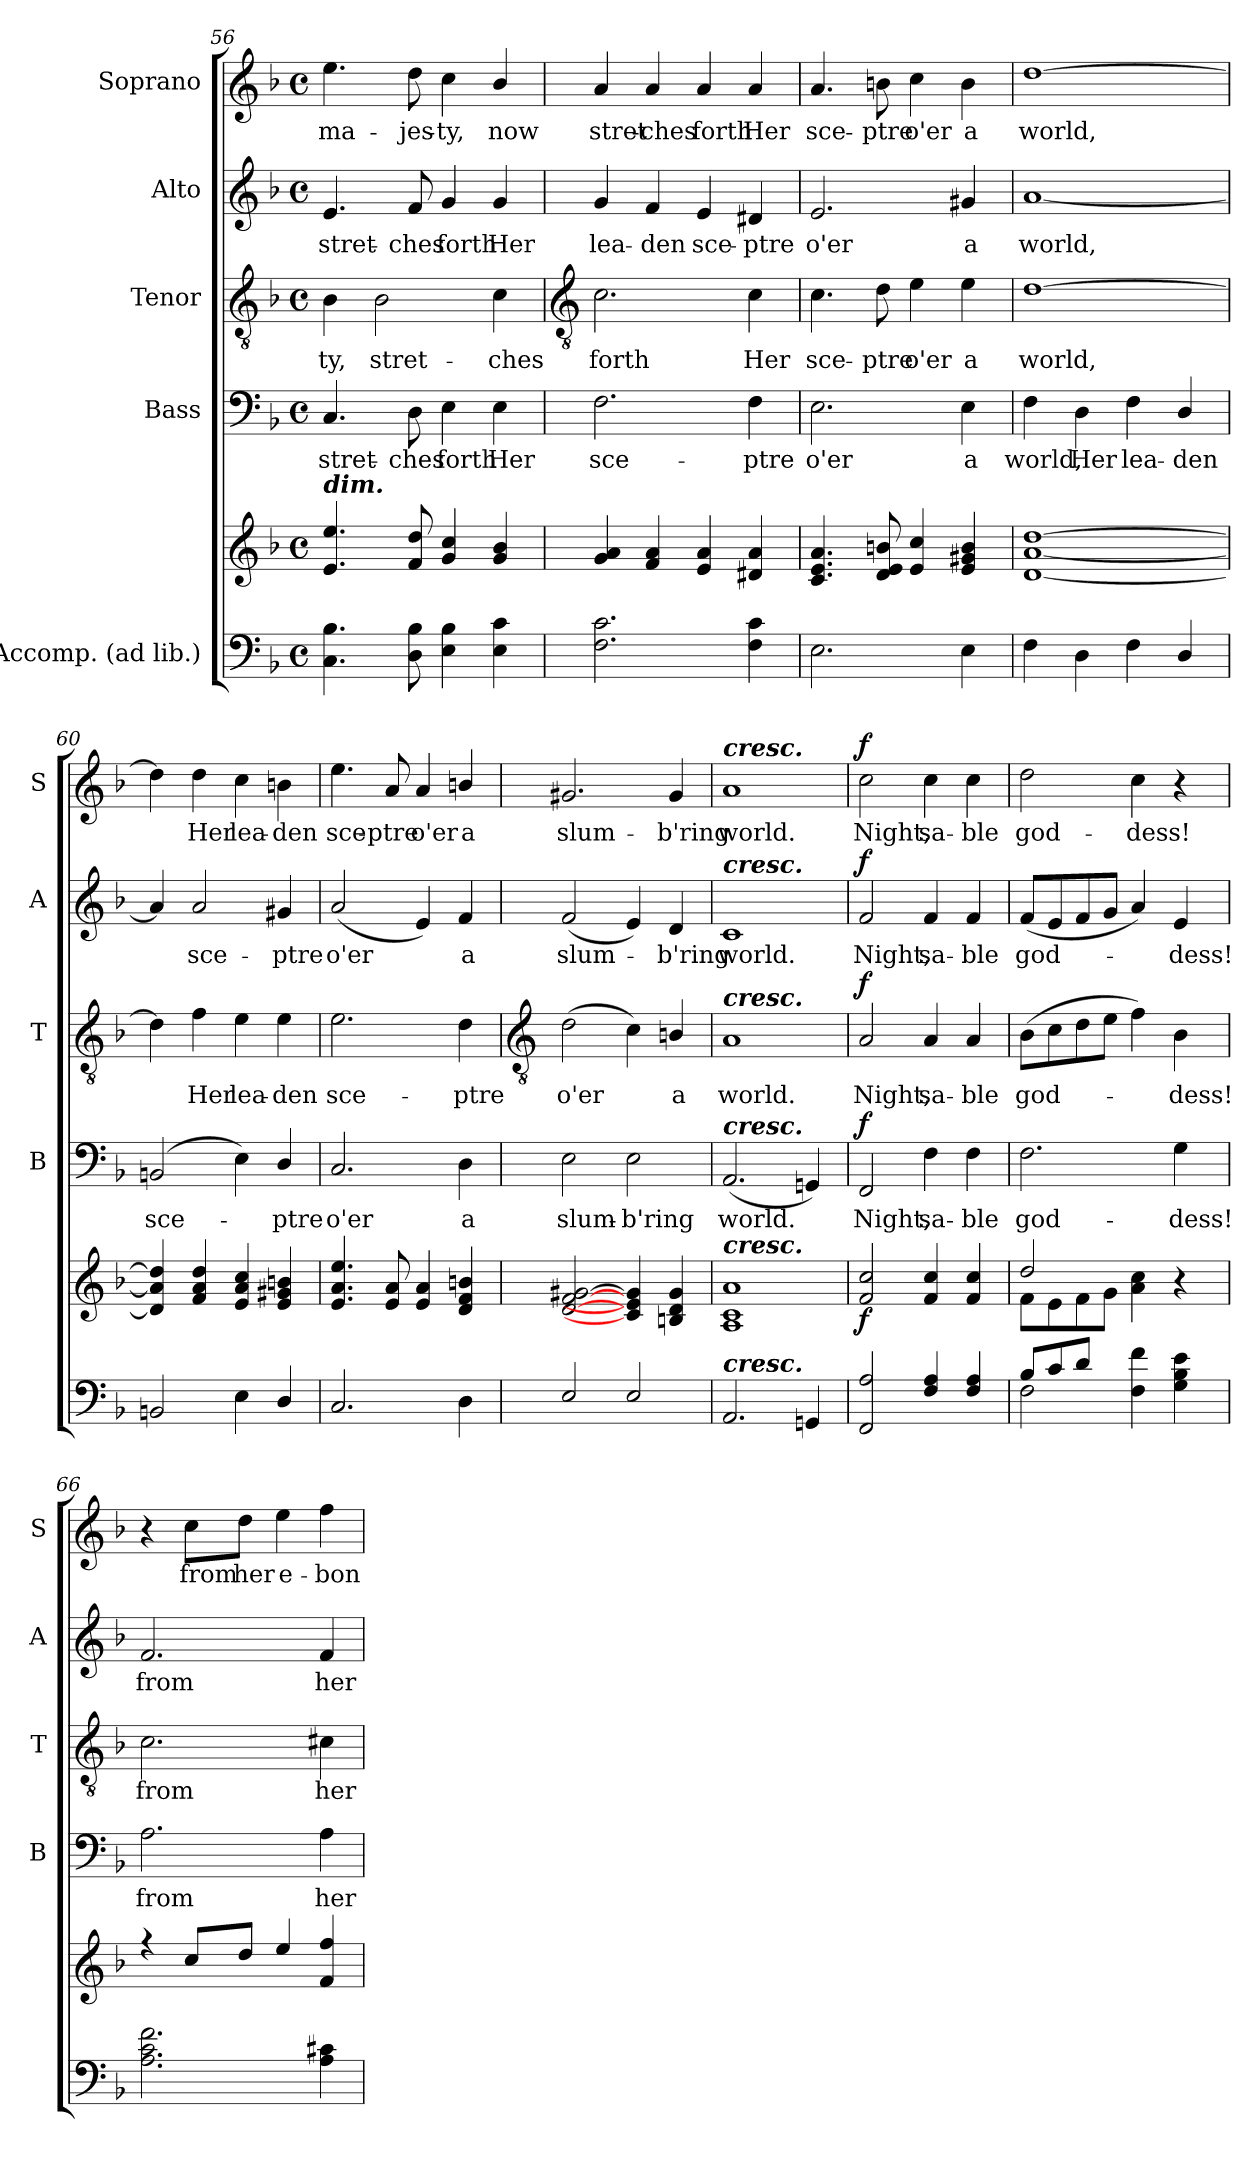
**kern	**kern	**dynam	**kern	**text	**dynam	**kern	**text	**dynam	**kern	**text	**dynam	**kern	**text	**dynam
*part5	*part5	*part5	*part4	*part4	*part4	*part3	*part3	*part3	*part2	*part2	*part2	*part1	*part1	*part1
*staff6	*staff5	*staff5/6	*staff4	*staff4	*staff4	*staff3	*staff3	*staff3	*staff2	*staff2	*staff2	*staff1	*staff1	*staff1
*I"Accomp. (ad lib.)	*	*	*I"Bass	*	*	*I"Tenor	*	*	*I"Alto	*	*	*I"Soprano	*	*
*	*	*	*I'B	*	*	*I'T	*	*	*I'A	*	*	*I'S	*	*
*clefF4	*clefG2	*	*clefF4	*	*	*clefGv2	*	*	*clefG2	*	*	*clefG2	*	*
*k[b-]	*k[b-]	*	*k[b-]	*	*	*k[b-]	*	*	*k[b-]	*	*	*k[b-]	*	*
*F:	*F:	*	*F:	*	*	*F:	*	*	*F:	*	*	*F:	*	*
*M4/4	*M4/4	*	*M4/4	*	*	*M4/4	*	*	*M4/4	*	*	*M4/4	*	*
*met(c)	*met(c)	*	*met(c)	*	*	*met(c)	*	*	*met(c)	*	*	*met(c)	*	*
=56	=56	=56	=56	=56	=56	=56	=56	=56	=56	=56	=56	=56	=56	=56
!	!LO:TX:a:Bi:t=dim.	!	!	!	!	!	!	!	!	!	!	!	!	!
!	!	!	!	!LO:LY:b	!	!	!LO:LY:b	!	!	!LO:LY:b	!	!	!LO:LY:b	!
4.C\ 4.B-\	4.e 4.ee	.	4.C	stret-	.	4B-	-ty,	.	4.e	stret-	.	4.ee	ma-	.
!	!	!	!	!	!	!	!LO:LY:b	!	!	!	!	!	!	!
.	.	.	.	.	.	2B-	stret-	.	.	.	.	.	.	.
!	!	!	!	!LO:LY:b	!	!	!	!	!	!LO:LY:b	!	!	!LO:LY:b	!
8D 8B-	8f 8dd	.	8D	-ches	.	.	.	.	8f	-ches	.	8dd	-jes-	.
!	!	!	!	!LO:LY:b	!	!	!	!	!	!LO:LY:b	!	!	!LO:LY:b	!
4E 4B-	4g 4cc	.	4E	forth	.	.	.	.	4g	forth	.	4cc	-ty,	.
!	!	!	!	!LO:LY:b	!	!	!LO:LY:b	!	!	!LO:LY:b	!	!	!LO:LY:b	!
4E 4c	4g/ 4b-/	.	4E	Her	.	4c	-ches	.	4g	Her	.	4b-/	now	.
!!LO:LB:g=z
=57	=57	=57	=57	=57	=57	=57	=57	=57	=57	=57	=57	=57	=57	=57
*	*	*	*	*	*	*clefGv2	*	*	*	*	*	*	*	*
!	!	!	!	!LO:LY:b	!	!	!LO:LY:b	!	!	!LO:LY:b	!	!	!LO:LY:b	!
2.F 2.c	4g 4a	.	2.F	sce-	.	2.c	forth	.	4g	lea-	.	4a	stret-	.
!	!	!	!	!	!	!	!	!	!	!LO:LY:b	!	!	!LO:LY:b	!
.	4f 4a	.	.	.	.	.	.	.	4f	-den	.	4a	-ches	.
!	!	!	!	!	!	!	!	!	!	!LO:LY:b	!	!	!LO:LY:b	!
.	4e 4a	.	.	.	.	.	.	.	4e	sce-	.	4a	forth	.
!	!	!	!	!LO:LY:b	!	!	!LO:LY:b	!	!	!LO:LY:b	!	!	!LO:LY:b	!
4F 4c	4d#X 4a	.	4F	-ptre	.	4c	Her	.	4d#X	-ptre	.	4a	Her	.
=58	=58	=58	=58	=58	=58	=58	=58	=58	=58	=58	=58	=58	=58	=58
!	!	!	!	!LO:LY:b	!	!	!LO:LY:b	!	!	!LO:LY:b	!	!	!LO:LY:b	!
2.E	4.c 4.e 4.a	.	2.E	o'er	.	4.c	sce-	.	2.e	o'er	.	4.a	sce-	.
!	!	!	!	!	!	!	!LO:LY:b	!	!	!	!	!	!LO:LY:b	!
.	8d 8e 8bn	.	.	.	.	8d	-ptre	.	.	.	.	8bn	-ptre	.
!	!	!	!	!	!	!	!LO:LY:b	!	!	!	!	!	!LO:LY:b	!
.	4e 4cc	.	.	.	.	4e	o'er	.	.	.	.	4cc	o'er	.
!	!	!	!	!LO:LY:b	!	!	!LO:LY:b	!	!	!LO:LY:b	!	!	!LO:LY:b	!
4E	4e 4g#X 4b	.	4E	a	.	4e	a	.	4g#X	a	.	4b	a	.
=59	=59	=59	=59	=59	=59	=59	=59	=59	=59	=59	=59	=59	=59	=59
!	!	!	!	!LO:LY:b	!	!	!LO:LY:b	!	!	!LO:LY:b	!	!	!LO:LY:b	!
4F	[1d [1a [1dd	.	4F	world,	.	[1d	world,	.	[1a	world,	.	[1dd	world,	.
!	!	!	!	!LO:LY:b	!	!	!	!	!	!	!	!	!	!
4D	.	.	4D	Her	.	.	.	.	.	.	.	.	.	.
!	!	!	!	!LO:LY:b	!	!	!	!	!	!	!	!	!	!
4F	.	.	4F	lea-	.	.	.	.	.	.	.	.	.	.
!	!	!	!	!LO:LY:b	!	!	!	!	!	!	!	!	!	!
4D/	.	.	4D/	-den	.	.	.	.	.	.	.	.	.	.
=60	=60	=60	=60	=60	=60	=60	=60	=60	=60	=60	=60	=60	=60	=60
!	!	!	!	!LO:LY:b	!	!	!	!	!	!	!	!	!	!
2BBn	4d] 4a] 4dd]	.	(<2BBn	sce-	.	4d]	.	.	4a]	.	.	4dd]	.	.
!	!	!	!	!	!	!	!LO:LY:b	!	!	!LO:LY:b	!	!	!LO:LY:b	!
.	4f 4a 4dd	.	.	.	.	4f	Her	.	2a	sce-	.	4dd	Her	.
!	!	!	!	!	!	!	!LO:LY:b	!	!	!	!	!	!LO:LY:b	!
4E	4e 4a 4cc	.	4E)	.	.	4e	lea-	.	.	.	.	4cc	lea-	.
!	!	!	!	!LO:LY:b	!	!	!LO:LY:b	!	!	!LO:LY:b	!	!	!LO:LY:b	!
4D/	4e 4g#X 4bn	.	4D/	ptre	.	4e	-den	.	4g#X	-ptre	.	4bn	-den	.
=61	=61	=61	=61	=61	=61	=61	=61	=61	=61	=61	=61	=61	=61	=61
!	!	!	!	!LO:LY:b	!	!	!LO:LY:b	!	!	!LO:LY:b	!	!	!LO:LY:b	!
2.C	4.e 4.a 4.ee	.	2.C	o'er	.	2.e	sce-	.	(<2a	o'er	.	4.ee	sce-	.
!	!	!	!	!	!	!	!	!	!	!	!	!	!LO:LY:b	!
.	8e 8a	.	.	.	.	.	.	.	.	.	.	8a	-ptre	.
!	!	!	!	!	!	!	!	!	!	!	!	!	!LO:LY:b	!
.	4e 4a	.	.	.	.	.	.	.	4e)	.	.	4a	o'er	.
!	!	!	!	!LO:LY:b	!	!	!LO:LY:b	!	!	!LO:LY:b	!	!	!LO:LY:b	!
4D	4d/ 4f/ 4bn/	.	4D	a	.	4d	-ptre	.	4f	a	.	4bn/	a	.
!!LO:LB:g=z
=62	=62	=62	=62	=62	=62	=62	=62	=62	=62	=62	=62	=62	=62	=62
*	*	*	*	*	*	*clefGv2	*	*	*	*	*	*	*	*
*^	*^	*	*	*	*	*	*	*	*	*	*	*	*	*
!	!	!	!	!	!	!LO:LY:b	!	!	!LO:LY:b	!	!	!LO:LY:b	!	!	!LO:LY:b	!
2E	1ryy	[2d [2f [2g#X	1ryy	.	2E	slum-	.	(>2d	o'er	.	(<2f	slum-	.	2.g#X	slum-	.
!	!	!	!	!	!	!LO:LY:b	!	!	!	!	!	!	!	!	!	!
2E	.	4c] 4e] 4g#]	.	.	2E	-b'ring	.	4c)	.	.	4e)	.	.	.	.	.
!	!	!	!	!	!	!	!	!	!LO:LY:b	!	!	!LO:LY:b	!	!	!LO:LY:b	!
.	.	4Bn 4d 4g#	.	.	.	.	.	4Bn/	a	.	4d	b'ring	.	4g#	-b'ring	.
=63	=63	=63	=63	=63	=63	=63	=63	=63	=63	=63	=63	=63	=63	=63	=63	=63
!	!	!	!	!	!	!	!	!	!	!	!	!	!	!LO:TX:a:Bi:t=cresc.	!	!
!	!	!	!	!	!	!	!	!	!	!	!LO:TX:a:Bi:t=cresc.	!	!	!	!	!
!	!	!	!	!	!	!	!	!LO:TX:a:Bi:t=cresc.	!	!	!	!	!	!	!	!
!	!	!	!	!	!LO:TX:a:Bi:t=cresc.	!	!	!	!	!	!	!	!	!	!	!
!	!	!LO:TX:a:Bi:t=cresc.	!	!	!	!	!	!	!	!	!	!	!	!	!	!
!LO:TX:a:Bi:t=cresc.	!	!	!	!	!	!	!	!	!	!	!	!	!	!	!	!
!	!	!	!	!	!	!LO:LY:b	!	!	!LO:LY:b	!	!	!LO:LY:b	!	!	!LO:LY:b	!
2.AA	1ryy	1A 1c 1a	1ryy	.	(<2.AA	world.	.	1A	world.	.	1c	world.	.	1a	world.	.
4GGn	.	.	.	.	4GGn)	.	.	.	.	.	.	.	.	.	.	.
=64	=64	=64	=64	=64	=64	=64	=64	=64	=64	=64	=64	=64	=64	=64	=64	=64
!	!	!	!	!LO:DY:b	!	!LO:LY:b	!LO:DY:b	!	!LO:LY:b	!LO:DY:b	!	!LO:LY:b	!LO:DY:b	!	!LO:LY:b	!LO:DY:b
2FF 2A	1ryy	2f 2cc	1ryy	f	2FF	Night,	f	2A	Night,	f	2f	Night,	f	2cc	Night,	f
!	!	!	!	!	!	!LO:LY:b	!	!	!LO:LY:b	!	!	!LO:LY:b	!	!	!LO:LY:b	!
4F 4A	.	4f 4cc	.	.	4F	sa-	.	4A	sa-	.	4f	sa-	.	4cc	sa-	.
!	!	!	!	!	!	!LO:LY:b	!	!	!LO:LY:b	!	!	!LO:LY:b	!	!	!LO:LY:b	!
4F 4A	.	4f 4cc	.	.	4F	-ble	.	4A	-ble	.	4f	-ble	.	4cc	-ble	.
=65	=65	=65	=65	=65	=65	=65	=65	=65	=65	=65	=65	=65	=65	=65	=65	=65
!	!	!	!	!	!	!LO:LY:b	!	!	!LO:LY:b	!	!	!LO:LY:b	!	!	!LO:LY:b	!
8B-/L	2F\	2dd/	8f\L	.	2.F	god-	.	(>8B-L	god-	.	(<8fL	god-	.	2dd	god-	.
8c/	.	.	8e\	.	.	.	.	8c	.	.	8e	.	.	.	.	.
8d/J	.	.	8f\	.	.	.	.	8d	.	.	8f	.	.	.	.	.
2ryy	.	.	8g\J	.	.	.	.	8eJ	.	.	8gJ	.	.	.	.	.
!	!	!	!	!	!	!	!	!	!	!	!	!	!	!	!LO:LY:b	!
.	4F\ 4f\	4a 4cc	2ryy	.	.	.	.	4f)	.	.	4a)	.	.	4cc	-dess!	.
!	!	!	!	!	!	!LO:LY:b	!	!	!LO:LY:b	!	!	!LO:LY:b	!	!	!	!
.	4G\ 4B-\ 4e\	4r	.	.	4G	-dess!	.	4B-	dess!	.	4e	dess!	.	4r	.	.
8ryy	.	.	.	.	.	.	.	.	.	.	.	.	.	.	.	.
=66	=66	=66	=66	=66	=66	=66	=66	=66	=66	=66	=66	=66	=66	=66	=66	=66
!	!	!	!	!	!	!LO:LY:b	!	!	!LO:LY:b	!	!	!LO:LY:b	!	!	!	!
1ryy	2.A\ 2.c\ 2.f\	4r	1ryy	.	2.A	from	.	2.c	from	.	2.f	from	.	4r	.	.
!	!	!	!	!	!	!	!	!	!	!	!	!	!	!	!LO:LY:b	!
.	.	8ccL	.	.	.	.	.	.	.	.	.	.	.	8cc\L	from	.
!	!	!	!	!	!	!	!	!	!	!	!	!	!	!	!LO:LY:b	!
.	.	8ddJ	.	.	.	.	.	.	.	.	.	.	.	8dd\J	her	.
!	!	!	!	!	!	!	!	!	!	!	!	!	!	!	!LO:LY:b	!
.	.	4ee	.	.	.	.	.	.	.	.	.	.	.	4ee	e-	.
!	!	!	!	!	!	!LO:LY:b	!	!	!LO:LY:b	!	!	!LO:LY:b	!	!	!LO:LY:b	!
.	4A\ 4c#X\	4f 4ff	.	.	4A	her	.	4c#X	her	.	4f	her	.	4ff	-bon	.
*v	*v	*	*	*	*	*	*	*	*	*	*	*	*	*	*	*
*	*v	*v	*	*	*	*	*	*	*	*	*	*	*	*	*
=	=	=	=	=	=	=	=	=	=	=	=	=	=	=
*-	*-	*-	*-	*-	*-	*-	*-	*-	*-	*-	*-	*-	*-	*-
